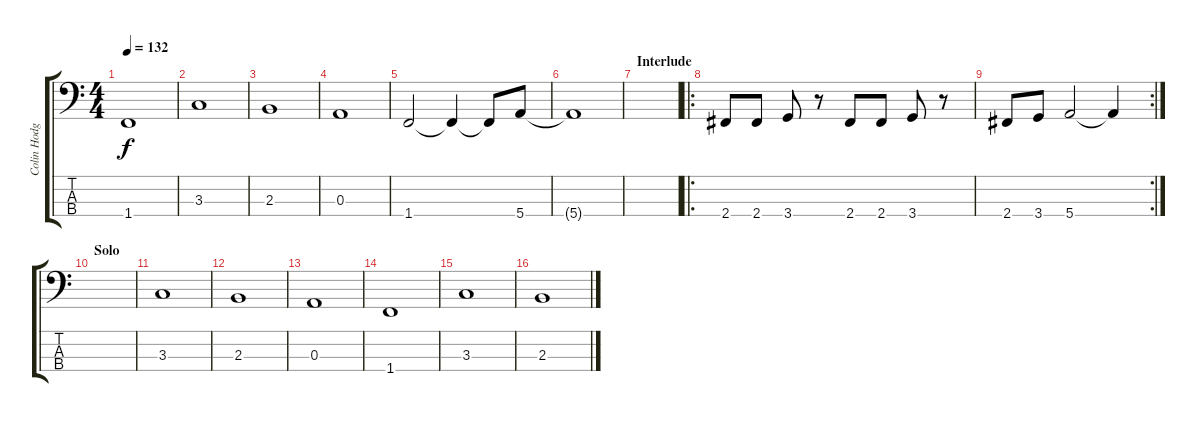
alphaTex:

\track ("Colin Hodgkinson" "Colin Hodg") {instrument electricbassfinger}
\staff {score tabs}
\tuning (G2 D2 A1 E1) {hide}
\ts (4 4)
\tempo 132
\clef f4
\ks c
1.4.1{dy f} |
3.3.1 |
2.3.1 |
0.3.1 |
1.4.2 1.4{t}.4 1.4{t}.8 5.4.8 |
5.4{t}.1 |
\section ("" "Interlude")
|
\ro
2.4.8 2.4.8 3.4.8 r.8 2.4.8 2.4.8 3.4.8 r.8 |
\rc 2
2.4.8 3.4.8 5.4.2 5.4{t}.4 |
\section ("" "Solo")
|
3.3.1 |
2.3.1 |
0.3.1 |
1.4.1 |
3.3.1 |
2.3.1
